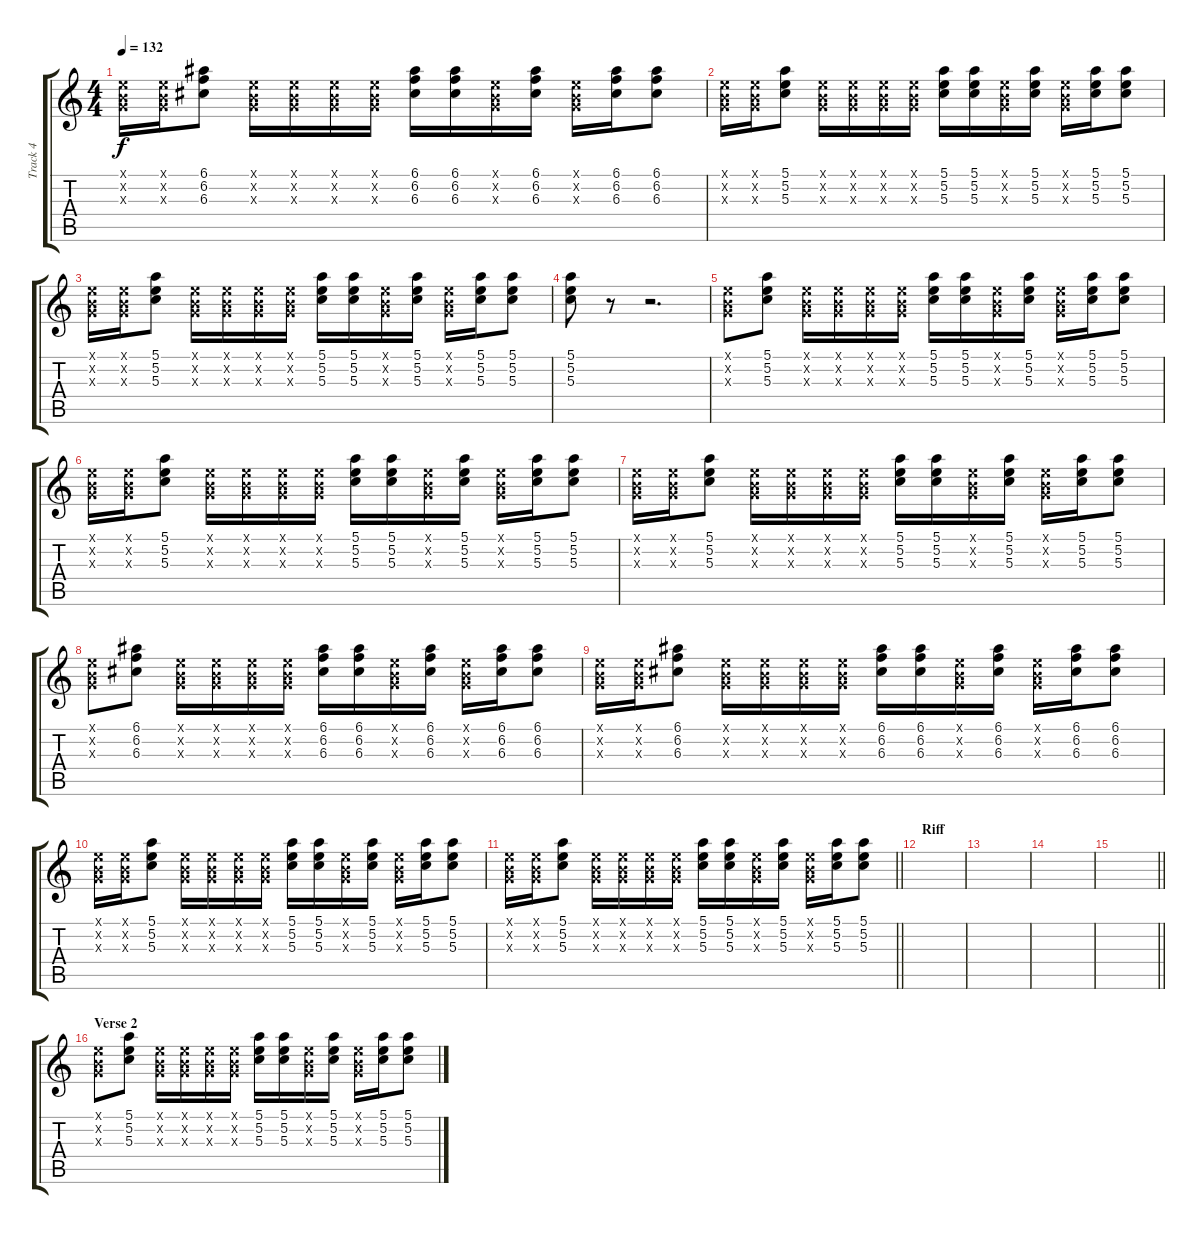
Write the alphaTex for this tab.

\track ("Track 4" "Track 4") {instrument electricguitarclean}
\staff {score tabs}
\tuning (E4 B3 G3 D3 A2 E2) {hide}
\ts (4 4)
\tempo 132
\clef g2
\ks c
(0.1{x} 0.2{x} 0.3{x}).16{dy f} (0.1{x} 0.2{x} 0.3{x}).16 (6.1 6.2 6.3).8 (0.1{x} 0.2{x} 0.3{x}).16 (0.1{x} 0.2{x} 0.3{x}).16 (0.1{x} 0.2{x} 0.3{x}).16 (0.1{x} 0.2{x} 0.3{x}).16 (6.1 6.2 6.3).16 (6.1 6.2 6.3).16 (0.1{x} 0.2{x} 0.3{x}).16 (6.1 6.2 6.3).16 (0.1{x} 0.2{x} 0.3{x}).16 (6.1 6.2 6.3).16 (6.1 6.2 6.3).8 |
(0.1{x} 0.2{x} 0.3{x}).16 (0.1{x} 0.2{x} 0.3{x}).16 (5.1 5.2 5.3).8 (0.1{x} 0.2{x} 0.3{x}).16 (0.1{x} 0.2{x} 0.3{x}).16 (0.1{x} 0.2{x} 0.3{x}).16 (0.1{x} 0.2{x} 0.3{x}).16 (5.1 5.2 5.3).16 (5.1 5.2 5.3).16 (0.1{x} 0.2{x} 0.3{x}).16 (5.1 5.2 5.3).16 (0.1{x} 0.2{x} 0.3{x}).16 (5.1 5.2 5.3).16 (5.1 5.2 5.3).8 |
(0.1{x} 0.2{x} 0.3{x}).16 (0.1{x} 0.2{x} 0.3{x}).16 (5.1 5.2 5.3).8 (0.1{x} 0.2{x} 0.3{x}).16 (0.1{x} 0.2{x} 0.3{x}).16 (0.1{x} 0.2{x} 0.3{x}).16 (0.1{x} 0.2{x} 0.3{x}).16 (5.1 5.2 5.3).16 (5.1 5.2 5.3).16 (0.1{x} 0.2{x} 0.3{x}).16 (5.1 5.2 5.3).16 (0.1{x} 0.2{x} 0.3{x}).16 (5.1 5.2 5.3).16 (5.1 5.2 5.3).8 |
(5.1 5.2 5.3).8 r.8 r.2{d} |
(0.1{x} 0.2{x} 0.3{x}).8 (5.1 5.2 5.3).8 (0.1{x} 0.2{x} 0.3{x}).16 (0.1{x} 0.2{x} 0.3{x}).16 (0.1{x} 0.2{x} 0.3{x}).16 (0.1{x} 0.2{x} 0.3{x}).16 (5.1 5.2 5.3).16 (5.1 5.2 5.3).16 (0.1{x} 0.2{x} 0.3{x}).16 (5.1 5.2 5.3).16 (0.1{x} 0.2{x} 0.3{x}).16 (5.1 5.2 5.3).16 (5.1 5.2 5.3).8 |
(0.1{x} 0.2{x} 0.3{x}).16 (0.1{x} 0.2{x} 0.3{x}).16 (5.1 5.2 5.3).8 (0.1{x} 0.2{x} 0.3{x}).16 (0.1{x} 0.2{x} 0.3{x}).16 (0.1{x} 0.2{x} 0.3{x}).16 (0.1{x} 0.2{x} 0.3{x}).16 (5.1 5.2 5.3).16 (5.1 5.2 5.3).16 (0.1{x} 0.2{x} 0.3{x}).16 (5.1 5.2 5.3).16 (0.1{x} 0.2{x} 0.3{x}).16 (5.1 5.2 5.3).16 (5.1 5.2 5.3).8 |
(0.1{x} 0.2{x} 0.3{x}).16 (0.1{x} 0.2{x} 0.3{x}).16 (5.1 5.2 5.3).8 (0.1{x} 0.2{x} 0.3{x}).16 (0.1{x} 0.2{x} 0.3{x}).16 (0.1{x} 0.2{x} 0.3{x}).16 (0.1{x} 0.2{x} 0.3{x}).16 (5.1 5.2 5.3).16 (5.1 5.2 5.3).16 (0.1{x} 0.2{x} 0.3{x}).16 (5.1 5.2 5.3).16 (0.1{x} 0.2{x} 0.3{x}).16 (5.1 5.2 5.3).16 (5.1 5.2 5.3).8 |
(0.1{x} 0.2{x} 0.3{x}).8 (6.1 6.2 6.3).8 (0.1{x} 0.2{x} 0.3{x}).16 (0.1{x} 0.2{x} 0.3{x}).16 (0.1{x} 0.2{x} 0.3{x}).16 (0.1{x} 0.2{x} 0.3{x}).16 (6.1 6.2 6.3).16 (6.1 6.2 6.3).16 (0.1{x} 0.2{x} 0.3{x}).16 (6.1 6.2 6.3).16 (0.1{x} 0.2{x} 0.3{x}).16 (6.1 6.2 6.3).16 (6.1 6.2 6.3).8 |
(0.1{x} 0.2{x} 0.3{x}).16 (0.1{x} 0.2{x} 0.3{x}).16 (6.1 6.2 6.3).8 (0.1{x} 0.2{x} 0.3{x}).16 (0.1{x} 0.2{x} 0.3{x}).16 (0.1{x} 0.2{x} 0.3{x}).16 (0.1{x} 0.2{x} 0.3{x}).16 (6.1 6.2 6.3).16 (6.1 6.2 6.3).16 (0.1{x} 0.2{x} 0.3{x}).16 (6.1 6.2 6.3).16 (0.1{x} 0.2{x} 0.3{x}).16 (6.1 6.2 6.3).16 (6.1 6.2 6.3).8 |
(0.1{x} 0.2{x} 0.3{x}).16 (0.1{x} 0.2{x} 0.3{x}).16 (5.1 5.2 5.3).8 (0.1{x} 0.2{x} 0.3{x}).16 (0.1{x} 0.2{x} 0.3{x}).16 (0.1{x} 0.2{x} 0.3{x}).16 (0.1{x} 0.2{x} 0.3{x}).16 (5.1 5.2 5.3).16 (5.1 5.2 5.3).16 (0.1{x} 0.2{x} 0.3{x}).16 (5.1 5.2 5.3).16 (0.1{x} 0.2{x} 0.3{x}).16 (5.1 5.2 5.3).16 (5.1 5.2 5.3).8 |
\barLineRight lightlight
(0.1{x} 0.2{x} 0.3{x}).16 (0.1{x} 0.2{x} 0.3{x}).16 (5.1 5.2 5.3).8 (0.1{x} 0.2{x} 0.3{x}).16 (0.1{x} 0.2{x} 0.3{x}).16 (0.1{x} 0.2{x} 0.3{x}).16 (0.1{x} 0.2{x} 0.3{x}).16 (5.1 5.2 5.3).16 (5.1 5.2 5.3).16 (0.1{x} 0.2{x} 0.3{x}).16 (5.1 5.2 5.3).16 (0.1{x} 0.2{x} 0.3{x}).16 (5.1 5.2 5.3).16 (5.1 5.2 5.3).8 |
\section ("" "Riff")
|
|
|
\barLineRight lightlight
|
\section ("" "Verse 2")
(0.1{x} 0.2{x} 0.3{x}).8 (5.1 5.2 5.3).8 (0.1{x} 0.2{x} 0.3{x}).16 (0.1{x} 0.2{x} 0.3{x}).16 (0.1{x} 0.2{x} 0.3{x}).16 (0.1{x} 0.2{x} 0.3{x}).16 (5.1 5.2 5.3).16 (5.1 5.2 5.3).16 (0.1{x} 0.2{x} 0.3{x}).16 (5.1 5.2 5.3).16 (0.1{x} 0.2{x} 0.3{x}).16 (5.1 5.2 5.3).16 (5.1 5.2 5.3).8
